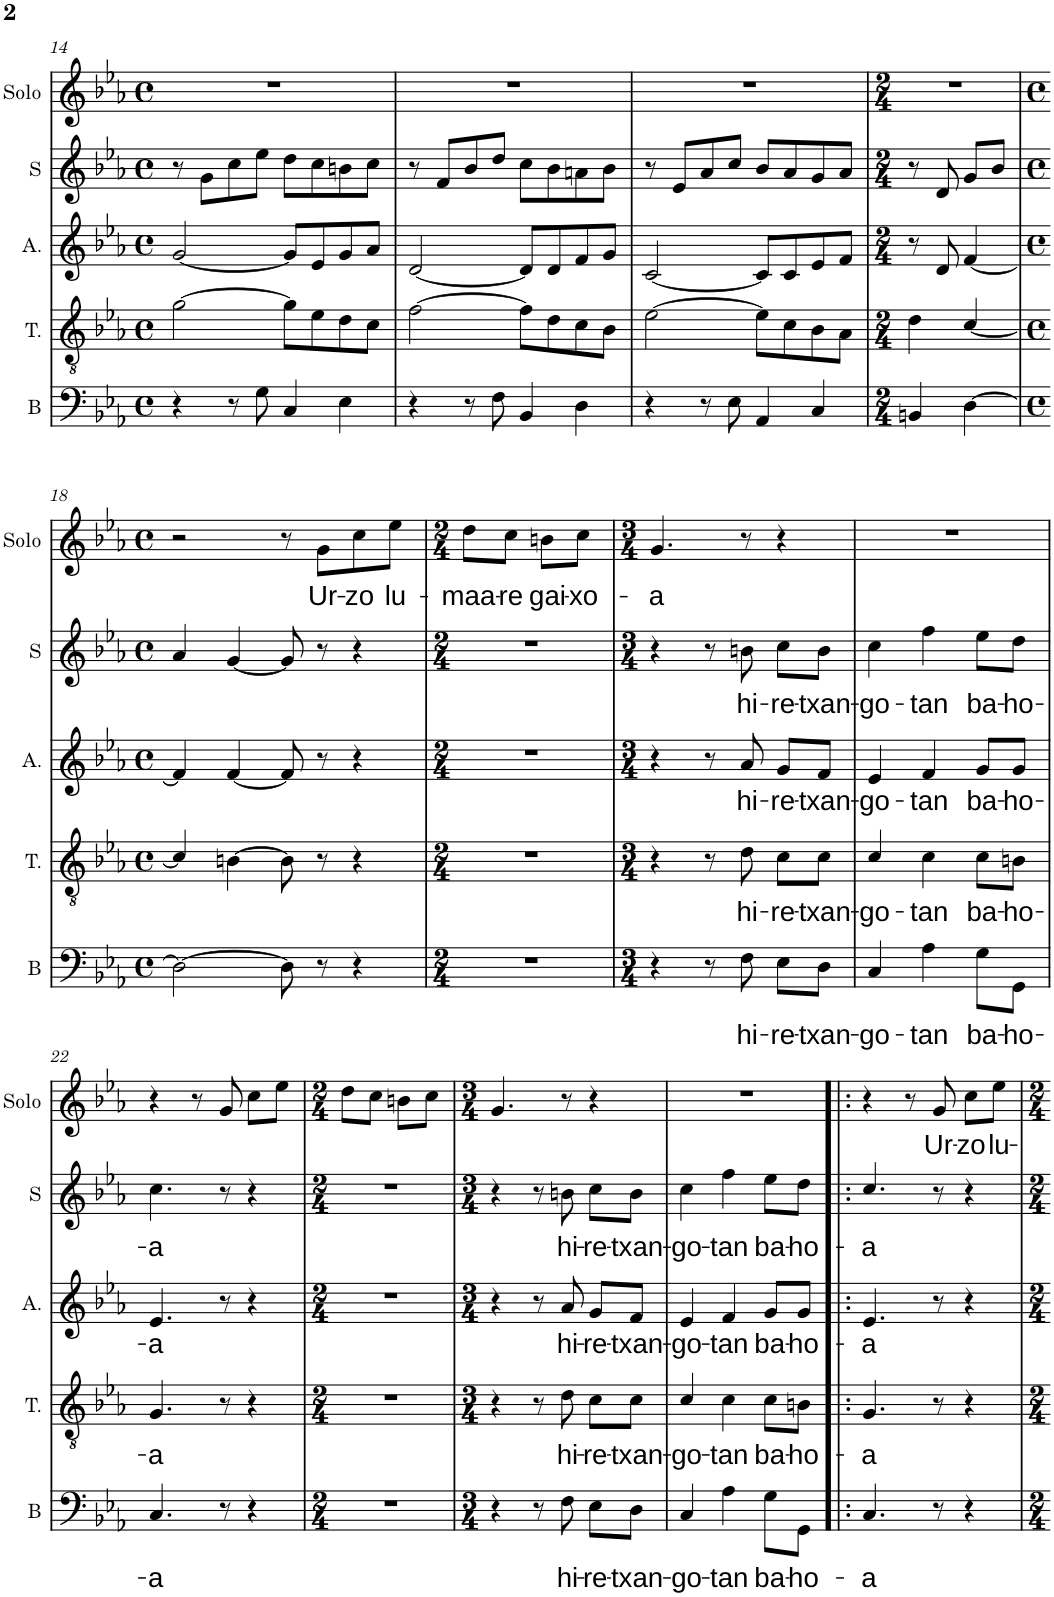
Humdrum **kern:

**kern	**text	**kern	**text	**kern	**text	**kern	**text	**kern	**text
*part5	*part5	*part4	*part4	*part3	*part3	*part2	*part2	*part1	*part1
*staff5	*staff5	*staff4	*staff4	*staff3	*staff3	*staff2	*staff2	*staff1	*staff1
*I"Basse	*	*I"Ténor	*	*I"Alto	*	*I"Soprano	*	*I"Solo	*
*I'B	*	*I'T.	*	*I'A.	*	*I'S	*	*I'Solo	*
!!LO:PB:g=z
*clefF4	*	*clefGv2	*	*clefG2	*	*clefG2	*	*clefG2	*
*k[b-e-a-]	*	*k[b-e-a-]	*	*k[b-e-a-]	*	*k[b-e-a-]	*	*k[b-e-a-]	*
*E-:	*	*E-:	*	*E-:	*	*E-:	*	*E-:	*
*M4/4	*	*M4/4	*	*M4/4	*	*M4/4	*	*M4/4	*
*met(c)	*	*met(c)	*	*met(c)	*	*met(c)	*	*met(c)	*
=14	=14	=14	=14	=14	=14	=14	=14	=14	=14
4r	.	[2g\	.	[2g/	.	8r	.	1r	.
.	.	.	.	.	.	8g\L	.	.	.
8r	.	.	.	.	.	8cc\	.	.	.
8G\	.	.	.	.	.	8ee-\J	.	.	.
4C/	.	8g\L]	.	8g/L]	.	8dd\L	.	.	.
.	.	8e-\	.	8e-/	.	8cc\	.	.	.
4E-\	.	8d\	.	8g/	.	8bn\	.	.	.
.	.	8c\J	.	8a-/J	.	8cc\J	.	.	.
=15	=15	=15	=15	=15	=15	=15	=15	=15	=15
4r	.	[2f\	.	[2d/	.	8r	.	1r	.
.	.	.	.	.	.	8f/L	.	.	.
8r	.	.	.	.	.	8b-/	.	.	.
8F\	.	.	.	.	.	8dd/J	.	.	.
4BB-/	.	8f\L]	.	8d/L]	.	8cc\L	.	.	.
.	.	8d\	.	8d/	.	8b-\	.	.	.
4D\	.	8c\	.	8f/	.	8an\	.	.	.
.	.	8B-\J	.	8g/J	.	8b-\J	.	.	.
=16	=16	=16	=16	=16	=16	=16	=16	=16	=16
4r	.	[2e-\	.	[2c/	.	8r	.	1r	.
.	.	.	.	.	.	8e-/L	.	.	.
8r	.	.	.	.	.	8a-/	.	.	.
8E-\	.	.	.	.	.	8cc/J	.	.	.
4AA-/	.	8e-\L]	.	8c/L]	.	8b-/L	.	.	.
.	.	8c\	.	8c/	.	8a-/	.	.	.
4C/	.	8B-\	.	8e-/	.	8g/	.	.	.
.	.	8A-\J	.	8f/J	.	8a-/J	.	.	.
=17	=17	=17	=17	=17	=17	=17	=17	=17	=17
*M2/4	*	*M2/4	*	*M2/4	*	*M2/4	*	*M2/4	*
4BBn/	.	4d\	.	8r	.	8r	.	2r	.
.	.	.	.	8d/	.	8d/	.	.	.
[4D\	.	[4c/	.	[4f/	.	8g/L	.	.	.
.	.	.	.	.	.	8b-/J	.	.	.
!!LO:LB:g=z
=18	=18	=18	=18	=18	=18	=18	=18	=18	=18
*M4/4	*	*M4/4	*	*M4/4	*	*M4/4	*	*M4/4	*
*met(c)	*	*met(c)	*	*met(c)	*	*met(c)	*	*met(c)	*
2D\_	.	4c/]	.	4f/]	.	4a-/	.	2r	.
.	.	[4Bn\	.	[4f/	.	[4g/	.	.	.
8D\]	.	8B\]	.	8f/]	.	8g/]	.	8r	.
!	!	!	!	!	!	!	!	!	!LO:LY:b
8r	.	8r	.	8r	.	8r	.	8g\L	Ur-
!	!	!	!	!	!	!	!	!	!LO:LY:b
4r	.	4r	.	4r	.	4r	.	8cc\	-zo
!	!	!	!	!	!	!	!	!	!LO:LY:b
.	.	.	.	.	.	.	.	8ee-\J	lu-
=19	=19	=19	=19	=19	=19	=19	=19	=19	=19
*M2/4	*	*M2/4	*	*M2/4	*	*M2/4	*	*M2/4	*
!	!	!	!	!	!	!	!	!	!LO:LY:b
2r	.	2r	.	2r	.	2r	.	8dd\L	-maa-
!	!	!	!	!	!	!	!	!	!LO:LY:b
.	.	.	.	.	.	.	.	8cc\J	-re
!	!	!	!	!	!	!	!	!	!LO:LY:b
.	.	.	.	.	.	.	.	8bn\L	gai-
!	!	!	!	!	!	!	!	!	!LO:LY:b
.	.	.	.	.	.	.	.	8cc\J	-xo-
=20	=20	=20	=20	=20	=20	=20	=20	=20	=20
*M3/4	*	*M3/4	*	*M3/4	*	*M3/4	*	*M3/4	*
!	!	!	!	!	!	!	!	!	!LO:LY:b
4r	.	4r	.	4r	.	4r	.	4.g/	-a
8r	.	8r	.	8r	.	8r	.	.	.
!	!LO:LY:b	!	!LO:LY:b	!	!LO:LY:b	!	!LO:LY:b	!	!
8F\	hi-	8d\	hi-	8a-/	hi-	8bn\	hi-	8r	.
!	!LO:LY:b	!	!LO:LY:b	!	!LO:LY:b	!	!LO:LY:b	!	!
8E-\L	-re-	8c\L	-re-	8g/L	-re-	8cc\L	-re-	4r	.
!	!LO:LY:b	!	!LO:LY:b	!	!LO:LY:b	!	!LO:LY:b	!	!
8D\J	-txan-	8c\J	-txan-	8f/J	-txan-	8b\J	-txan-	.	.
=21	=21	=21	=21	=21	=21	=21	=21	=21	=21
!	!LO:LY:b	!	!LO:LY:b	!	!LO:LY:b	!	!LO:LY:b	!	!
4C/	-go-	4c/	-go-	4e-/	-go-	4cc\	-go-	2.r	.
!	!LO:LY:b	!	!LO:LY:b	!	!LO:LY:b	!	!LO:LY:b	!	!
4A-\	-tan	4c\	-tan	4f/	-tan	4ff\	-tan	.	.
!	!LO:LY:b	!	!LO:LY:b	!	!LO:LY:b	!	!LO:LY:b	!	!
8G\L	ba-	8c\L	ba-	8g/L	ba-	8ee-\L	ba-	.	.
!	!LO:LY:b	!	!LO:LY:b	!	!LO:LY:b	!	!LO:LY:b	!	!
8GG\J	-ho-	8Bn\J	-ho-	8g/J	-ho-	8dd\J	-ho-	.	.
!!LO:LB:g=z
=22	=22	=22	=22	=22	=22	=22	=22	=22	=22
!	!LO:LY:b	!	!LO:LY:b	!	!LO:LY:b	!	!LO:LY:b	!	!
4.C/	-a	4.G/	-a	4.e-/	-a	4.cc\	-a	4r	.
.	.	.	.	.	.	.	.	8r	.
8r	.	8r	.	8r	.	8r	.	8g/	.
4r	.	4r	.	4r	.	4r	.	8cc\L	.
.	.	.	.	.	.	.	.	8ee-\J	.
=23	=23	=23	=23	=23	=23	=23	=23	=23	=23
*M2/4	*	*M2/4	*	*M2/4	*	*M2/4	*	*M2/4	*
2r	.	2r	.	2r	.	2r	.	8dd\L	.
.	.	.	.	.	.	.	.	8cc\J	.
.	.	.	.	.	.	.	.	8bn\L	.
.	.	.	.	.	.	.	.	8cc\J	.
=24	=24	=24	=24	=24	=24	=24	=24	=24	=24
*M3/4	*	*M3/4	*	*M3/4	*	*M3/4	*	*M3/4	*
4r	.	4r	.	4r	.	4r	.	4.g/	.
8r	.	8r	.	8r	.	8r	.	.	.
!	!LO:LY:b	!	!LO:LY:b	!	!LO:LY:b	!	!LO:LY:b	!	!
8F\	hi-	8d\	hi-	8a-/	hi-	8bn\	hi-	8r	.
!	!LO:LY:b	!	!LO:LY:b	!	!LO:LY:b	!	!LO:LY:b	!	!
8E-\L	-re-	8c\L	-re-	8g/L	-re-	8cc\L	-re-	4r	.
!	!LO:LY:b	!	!LO:LY:b	!	!LO:LY:b	!	!LO:LY:b	!	!
8D\J	-txan-	8c\J	-txan-	8f/J	-txan-	8b\J	-txan-	.	.
=25	=25	=25	=25	=25	=25	=25	=25	=25	=25
!	!LO:LY:b	!	!LO:LY:b	!	!LO:LY:b	!	!LO:LY:b	!	!
4C/	-go-	4c/	-go-	4e-/	-go-	4cc\	-go-	2.r	.
!	!LO:LY:b	!	!LO:LY:b	!	!LO:LY:b	!	!LO:LY:b	!	!
4A-\	-tan	4c\	-tan	4f/	-tan	4ff\	-tan	.	.
!	!LO:LY:b	!	!LO:LY:b	!	!LO:LY:b	!	!LO:LY:b	!	!
8G\L	ba-	8c\L	ba-	8g/L	ba-	8ee-\L	ba-	.	.
!	!LO:LY:b	!	!LO:LY:b	!	!LO:LY:b	!	!LO:LY:b	!	!
8GG\J	-ho-	8Bn\J	-ho-	8g/J	-ho-	8dd\J	-ho-	.	.
=26!|:	=26!|:	=26!|:	=26!|:	=26!|:	=26!|:	=26!|:	=26!|:	=26!|:	=26!|:
!	!LO:LY:b	!	!LO:LY:b	!	!LO:LY:b	!	!LO:LY:b	!	!
4.C/	-a	4.G/	-a	4.e-/	-a	4.cc/	-a	4r	.
.	.	.	.	.	.	.	.	8r	.
!	!	!	!	!	!	!	!	!	!LO:LY:b
8r	.	8r	.	8r	.	8r	.	8g/	Ur-
!	!	!	!	!	!	!	!	!	!LO:LY:b
4r	.	4r	.	4r	.	4r	.	8cc\L	-zo
!	!	!	!	!	!	!	!	!	!LO:LY:b
.	.	.	.	.	.	.	.	8ee-\J	lu-
=	=	=	=	=	=	=	=	=	=
*-	*-	*-	*-	*-	*-	*-	*-	*-	*-
